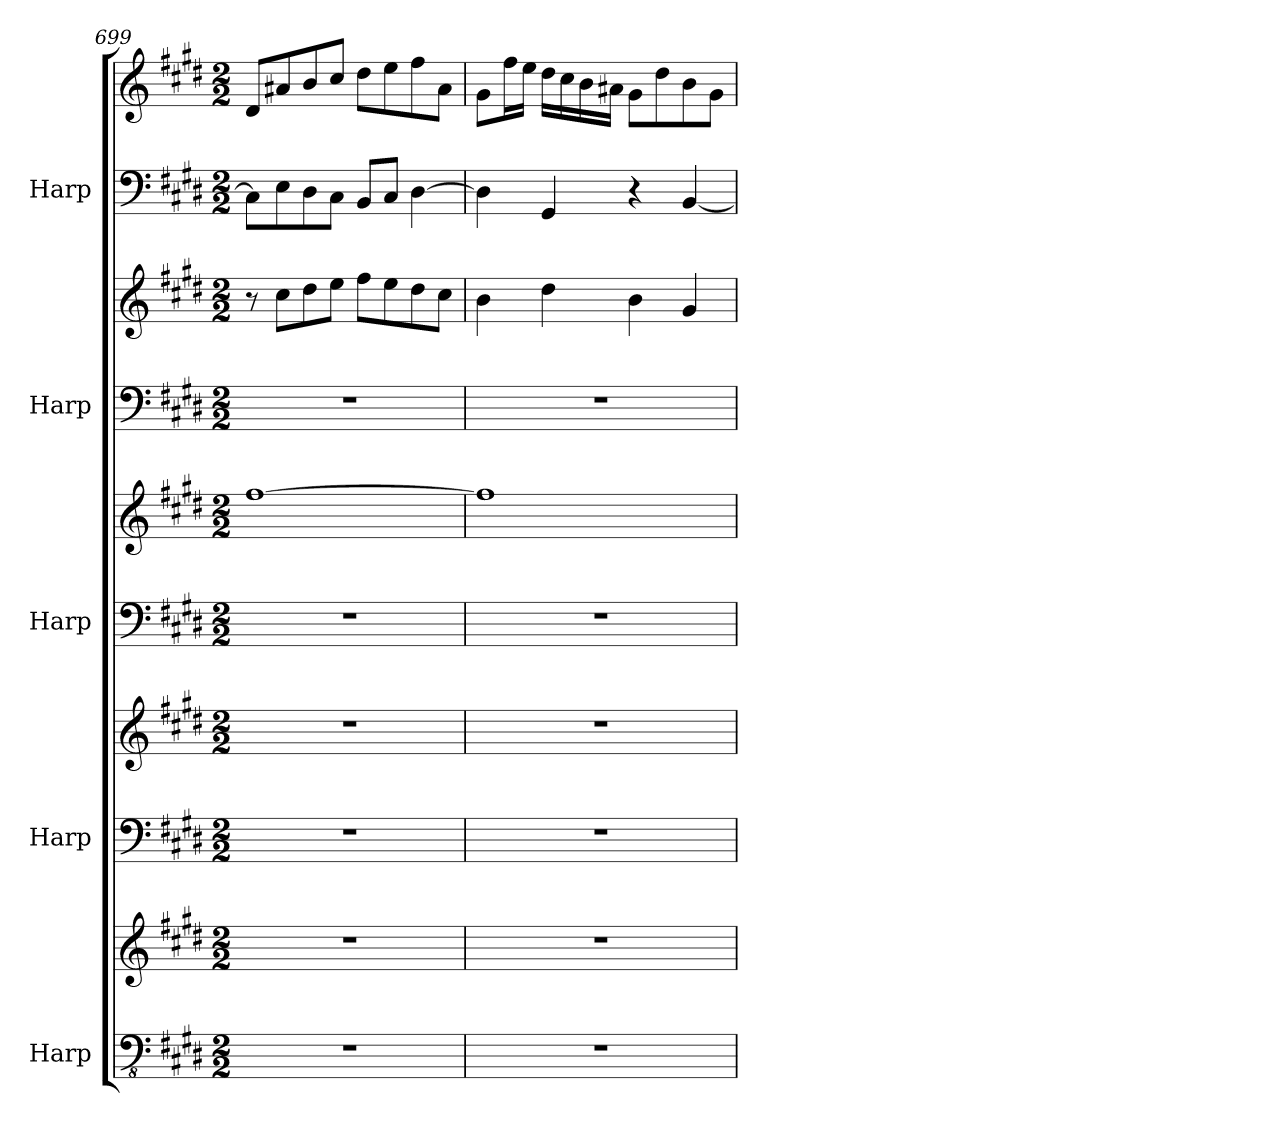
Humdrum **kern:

**kern	**kern	**kern	**kern	**kern	**kern	**kern	**kern	**kern	**kern
*part5	*part5	*part4	*part4	*part3	*part3	*part2	*part2	*part1	*part1
*staff10	*staff9	*staff8	*staff7	*staff6	*staff5	*staff4	*staff3	*staff2	*staff1
*I"Harp	*	*I"Harp	*	*I"Harp	*	*I"Harp	*	*I"Harp	*
*I'Hp	*	*I'Hp	*	*I'Hp	*	*I'Hp	*	*I'Hp	*
*clefFv4	*clefG2	*clefF4	*clefG2	*clefF4	*clefG2	*clefF4	*clefG2	*clefF4	*clefG2
*k[f#c#g#d#]	*k[f#c#g#d#]	*k[f#c#g#d#]	*k[f#c#g#d#]	*k[f#c#g#d#]	*k[f#c#g#d#]	*k[f#c#g#d#]	*k[f#c#g#d#]	*k[f#c#g#d#]	*k[f#c#g#d#]
*M2/2	*M2/2	*M2/2	*M2/2	*M2/2	*M2/2	*M2/2	*M2/2	*M2/2	*M2/2
=699	=699	=699	=699	=699	=699	=699	=699	=699	=699
1r	1r	1r	1r	1r	[1ff#	1r	8r	8C#\L]	8d#/L
.	.	.	.	.	.	.	8cc#\L	8E\	8a#X/
.	.	.	.	.	.	.	8dd#\	8D#\	8b/
.	.	.	.	.	.	.	8ee\J	8C#\J	8cc#/J
.	.	.	.	.	.	.	8ff#\L	8BB/L	8dd#\L
.	.	.	.	.	.	.	8ee\	8C#/J	8ee\
.	.	.	.	.	.	.	8dd#\	[4D#\	8ff#\
.	.	.	.	.	.	.	8cc#\J	.	8a#\J
=700	=700	=700	=700	=700	=700	=700	=700	=700	=700
1r	1r	1r	1r	1r	1ff#]	1r	4b\	4D#\]	8g#\L
.	.	.	.	.	.	.	.	.	16ff#\L
.	.	.	.	.	.	.	.	.	16ee\JJ
.	.	.	.	.	.	.	4dd#\	4GG#/	16dd#\LL
.	.	.	.	.	.	.	.	.	16cc#\
.	.	.	.	.	.	.	.	.	16b\
.	.	.	.	.	.	.	.	.	16a#X\JJ
.	.	.	.	.	.	.	4b\	4r	8g#\L
.	.	.	.	.	.	.	.	.	8dd#\
.	.	.	.	.	.	.	4g#/	[4BB/	8b\
.	.	.	.	.	.	.	.	.	8g#\J
=	=	=	=	=	=	=	=	=	=
*-	*-	*-	*-	*-	*-	*-	*-	*-	*-
